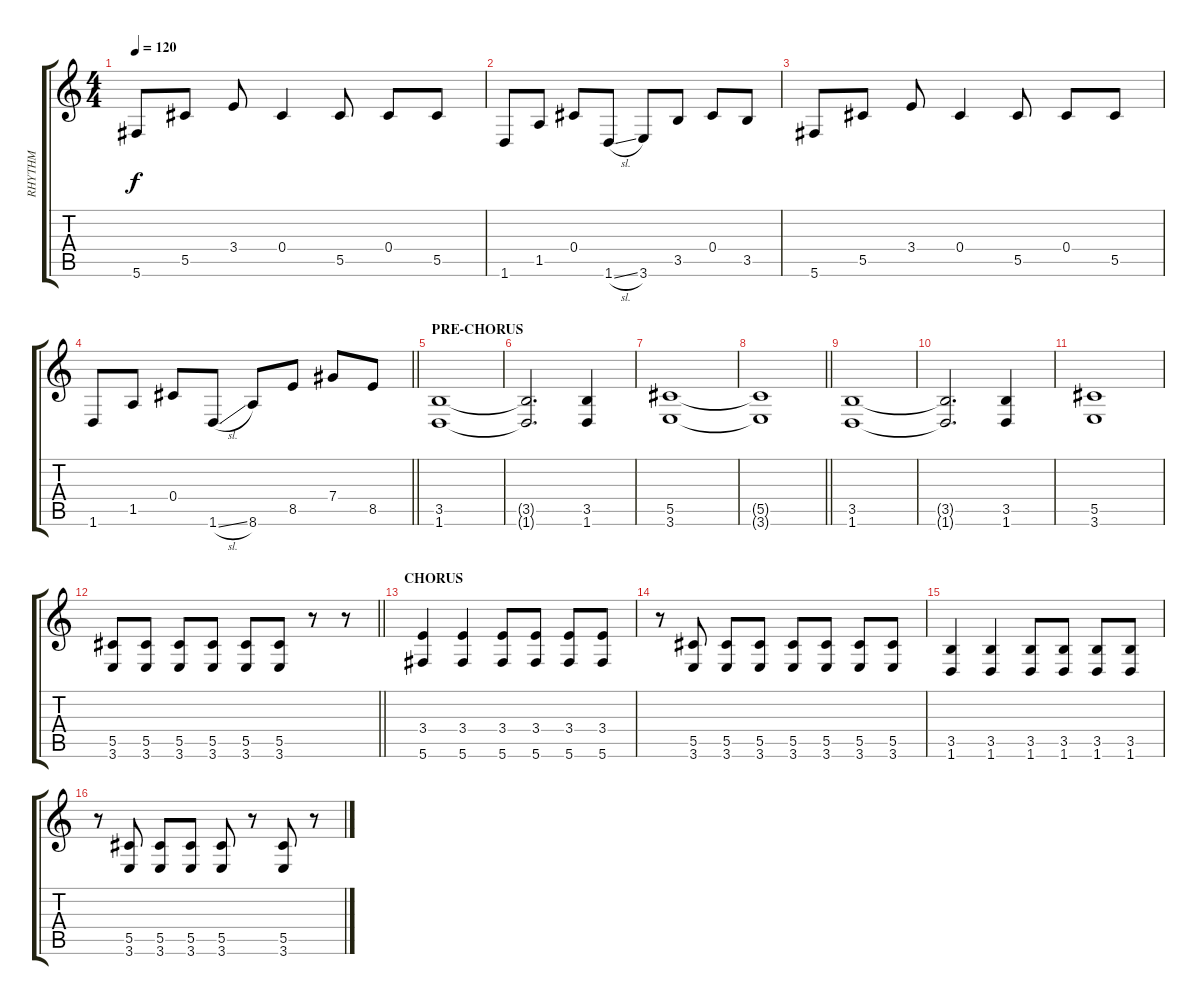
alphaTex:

\track ("RHYTHM" "RHYTHM") {instrument electricguitarjazz}
\staff {score tabs}
\tuning (Eb4 Bb3 Gb3 Db3 Ab2 Db2) {hide}
\ts (4 4)
\tempo 120
\clef g2
\ks c
5.6.8{dy f} 5.5.8 3.4.8 0.4.4 5.5.8 0.4.8 5.5.8 |
1.6.8 1.5.8 0.4.8 1.6{sl}.8 3.6.8 3.5.8 0.4.8 3.5.8 |
5.6.8 5.5.8 3.4.8 0.4.4 5.5.8 0.4.8 5.5.8 |
\barLineRight lightlight
1.6.8 1.5.8 0.4.8 1.6{sl}.8 8.6.8 8.5.8 7.4.8 8.5.8 |
\section ("" "PRE-CHORUS")
(3.5 1.6).1{instrument distortionguitar} |
(3.5{t} 1.6{t}).2{d} (3.5 1.6).4 |
(5.5 3.6).1 |
\barLineRight lightlight
(5.5{t} 3.6{t}).1 |
(3.5 1.6).1 |
(3.5{t} 1.6{t}).2{d} (3.5 1.6).4 |
(5.5 3.6).1 |
\barLineRight lightlight
(5.5 3.6).8 (5.5 3.6).8 (5.5 3.6).8 (5.5 3.6).8 (5.5 3.6).8 (5.5 3.6).8 r.8 r.8 |
\section ("" "CHORUS")
(3.4 5.6).4 (3.4 5.6).4 (3.4 5.6).8 (3.4 5.6).8 (3.4 5.6).8 (3.4 5.6).8 |
r.8 (5.5 3.6).8 (5.5 3.6).8 (5.5 3.6).8 (5.5 3.6).8 (5.5 3.6).8 (5.5 3.6).8 (5.5 3.6).8 |
(3.5 1.6).4 (3.5 1.6).4 (3.5 1.6).8 (3.5 1.6).8 (3.5 1.6).8 (3.5 1.6).8 |
r.8 (5.5 3.6).8 (5.5 3.6).8 (5.5 3.6).8 (5.5 3.6).8 r.8 (5.5 3.6).8 r.8
